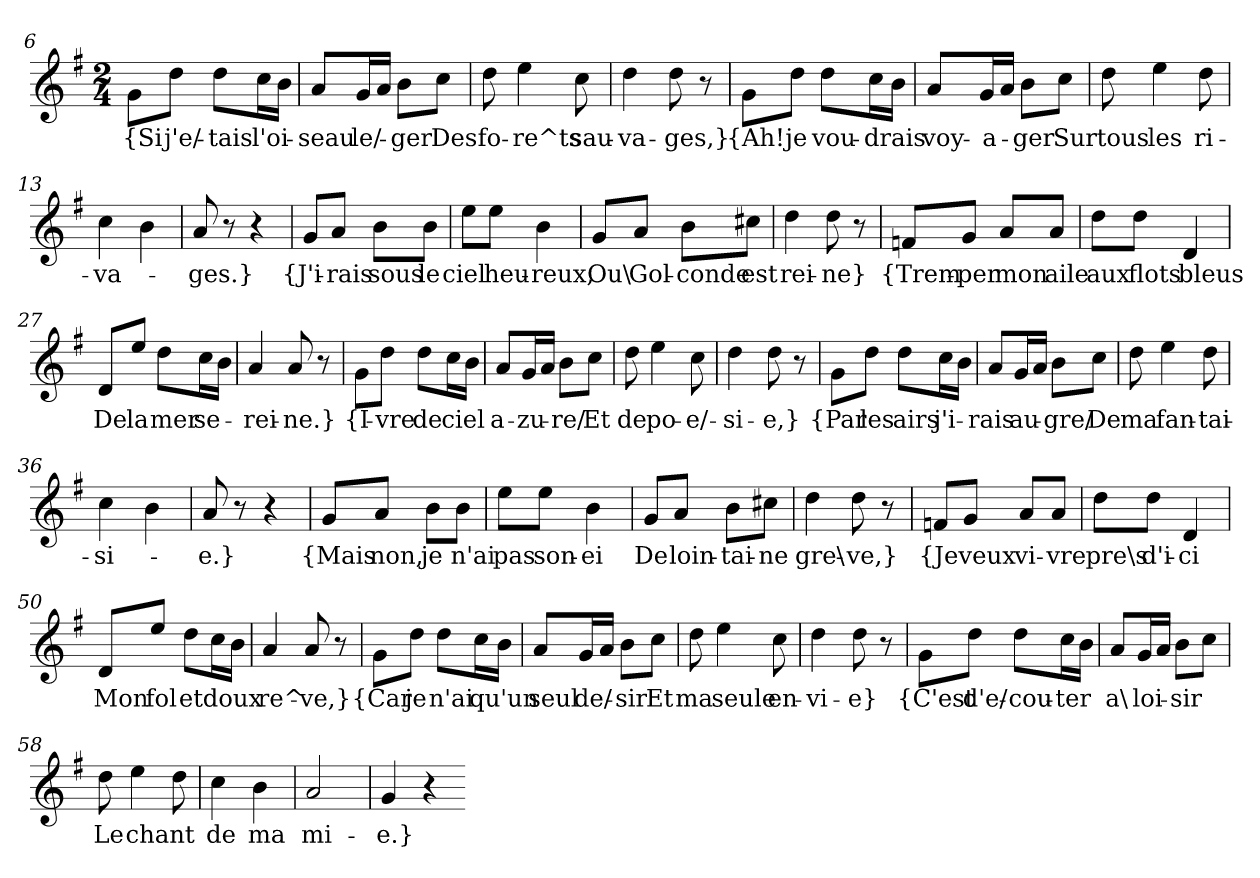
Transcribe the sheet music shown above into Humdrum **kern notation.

**kern	**text
*part1	*part1
*staff1	*staff1
*clefG2	*
*k[f#]	*
*M2/4	*
=6	=6
8g\L	{Si
8dd\J	j'e/-
8dd\L	-tais
16cc\L	l'oi-
16b\JJ	.
=7	=7
8a/L	-seau
16g/L	le/-
16a/JJ	.
8b\L	-ger
8cc\J	Des
=8	=8
8dd	fo-
4ee	-re^ts
8cc	sau-
=9	=9
4dd	-va-
8dd	-ges,}
8r	.
=10	=10
8g\L	{Ah!
8dd\J	je
8dd\L	vou-
16cc\L	-drais
16b\JJ	.
=11	=11
8a/L	voy-
16g/L	-a-
16a/JJ	.
8b\L	-ger
8cc\J	Sur
=12	=12
8dd	tous
4ee	les
8dd	ri-
=13	=13
4cc	-va-
4b	.
=14	=14
8a	-ges.}
8r	.
4r	.
=21	=21
8g/L	{J'i-
8a/J	-rais
8b\L	sous
8b\J	le
=22	=22
8ee\L	ciel
8ee\J	heu-
4b	reux,
=23	=23
8g/L	Ou\
8a/J	Gol-
8b\L	-conde
8cc#X\J	est
=24	=24
4dd	rei-
8dd	-ne}
8r	.
=25	=25
8fn/L	{Trem-
8g/J	-per
8a/L	mon
8a/J	aile
=26	=26
8dd\L	aux
8dd\J	flots
4d	bleus
=27	=27
8d/L	De
8ee/J	la
8dd\L	mer
16cc\L	se-
16b\JJ	.
=28	=28
4a	-rei-
8a	-ne.}
8r	.
=29	=29
8g\L	{I-
8dd\J	-vre
8dd\L	de
16cc\L	ciel
16b\JJ	.
=30	=30
8a/L	a-
16g/L	-zu-
16a/JJ	.
8b\L	-re/
8cc\J	Et
=31	=31
8dd	de
4ee	po-
8cc	-e/-
=32	=32
4dd	-si-
8dd	-e,}
8r	.
=33	=33
8g\L	{Par
8dd\J	les
8dd\L	airs
16cc\L	j'i-
16b\JJ	.
=34	=34
8a/L	-rais
16g/L	au-
16a/JJ	.
8b\L	-gre/
8cc\J	De
=35	=35
8dd	ma
4ee	fan-
8dd	-tai-
=36	=36
4cc	-si-
4b	.
=37	=37
8a	-e.}
8r	.
4r	.
=44	=44
8g/L	{Mais
8a/J	non,
8b\L	je
8b\J	n'ai
=45	=45
8ee\L	pas
8ee\J	son-
4b	-ei
=46	=46
8g/L	De
8a/J	loin-
8b\L	-tai-
8cc#X\J	-ne
=47	=47
4dd	gre\-
8dd	-ve,}
8r	.
=48	=48
8fn/L	{Je
8g/J	veux
8a/L	vi-
8a/J	-vre
=49	=49
8dd\L	pre\s
8dd\J	d'i-
4d	-ci
=50	=50
8d/L	Mon
8ee/J	fol
8dd\L	et
16cc\L	doux
16b\JJ	.
=51	=51
4a	re^-
8a	-ve,}
8r	.
=52	=52
8g\L	{Car
8dd\J	je
8dd\L	n'ai
16cc\L	qu'un
16b\JJ	.
=53	=53
8a/L	seul
16g/L	de/-
16a/JJ	.
8b\L	-sir
8cc\J	Et
=54	=54
8dd	ma
4ee	seule
8cc	en-
=55	=55
4dd	-vi-
8dd	-e}
8r	.
=56	=56
8g\L	{C'est
8dd\J	d'e/-
8dd\L	-cou-
16cc\L	-ter
16b\JJ	.
=57	=57
8a/L	a\
16g/L	loi-
16a/JJ	.
8b\L	-sir
8cc\J	.
=58	=58
8dd	Le
4ee	chant
8dd	.
=59	=59
4cc	de
4b	ma
=60	=60
2a	mi-
=61	=61
4g	-e.}
4r	.
=-	=-
*-	*-
